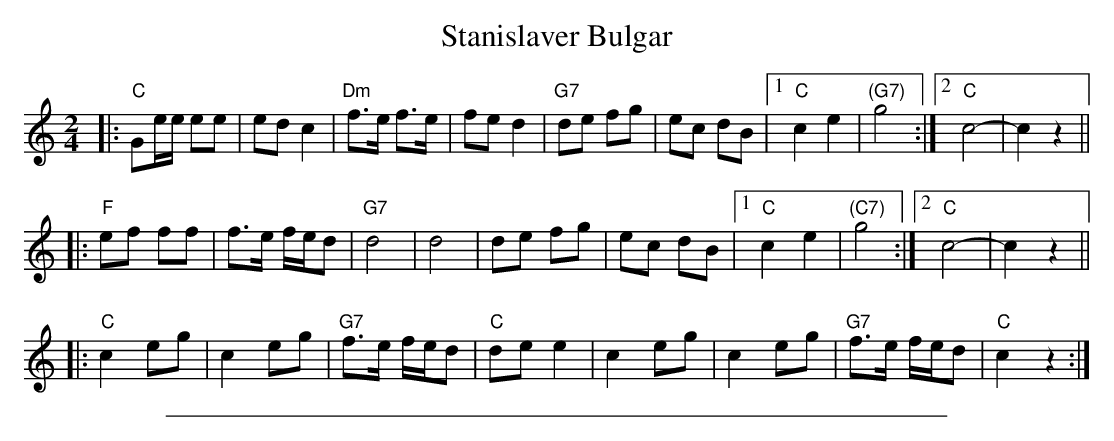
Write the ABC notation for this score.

X:1
T: Stanislaver Bulgar
M: 2/4
L: 1/8
K: C
|: "C"Ge/e/ ee | ed c2 | "Dm"f>e f>e | fe d2 | "G7"de fg | ec dB |1 "C"c2 e2 | "(G7)"g4 :|2 "C"c4- | c2 z2 ||
|: "F"ef ff | f>e f/e/d | "G7"d4 | d4 | de fg | ec dB |1 "C"c2 e2 | "(C7)"g4 :|2 "C"c4- | c2 z2 ||
|: "C"c2 eg | c2 eg | "G7"f>e f/e/d | "C"de e2 | c2 eg | c2 eg | "G7"f>e f/e/d | "C"c2 z2 :|
